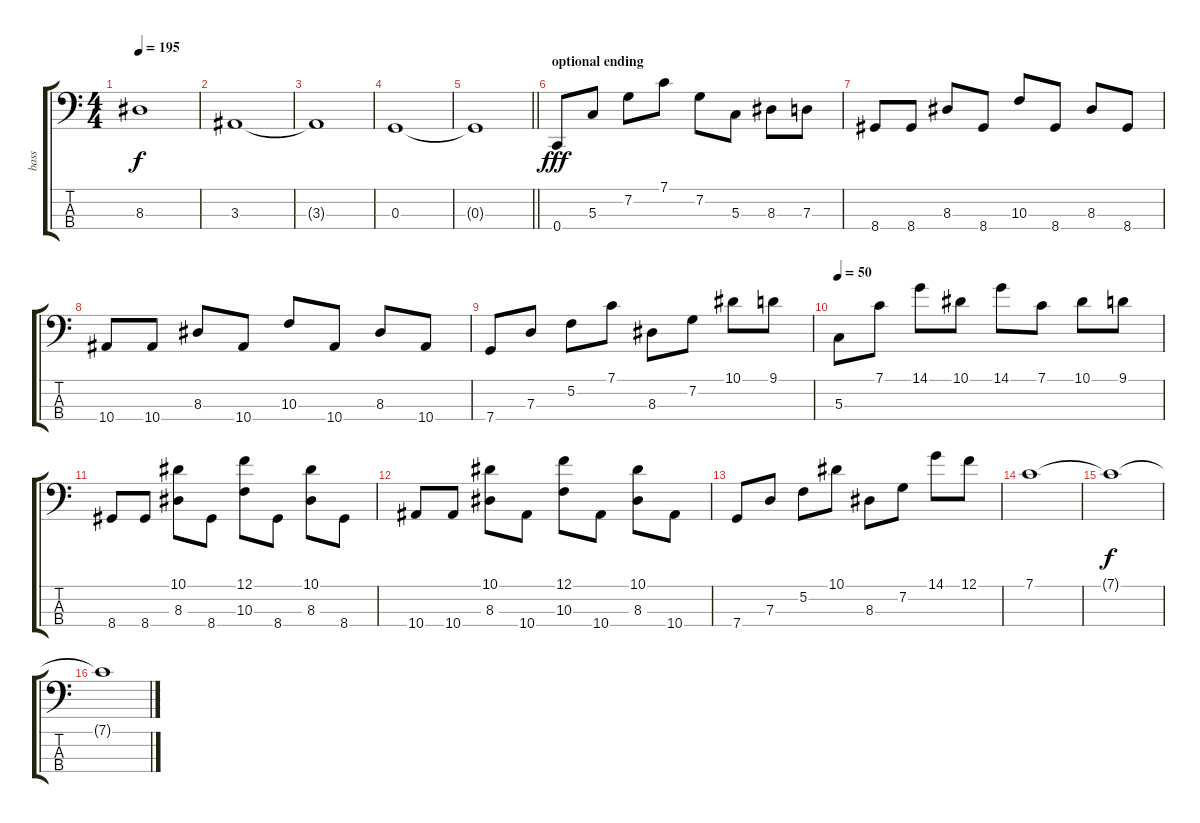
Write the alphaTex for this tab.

\track ("bass" "bass") {instrument electricbasspick}
\staff {score tabs}
\tuning (F2 C2 G1 C1) {hide}
\ts (4 4)
\tempo 195
\clef f4
\ks c
8.3{t}.1{dy f} |
3.3.1 |
3.3{t}.1 |
0.3.1 |
\barLineRight lightlight
0.3{t}.1 |
\section ("" "optional ending")
0.4.8{dy fff} 5.3.8 7.2.8 7.1.8 7.2.8 5.3.8 8.3.8 7.3.8 |
8.4.8 8.4.8 8.3.8 8.4.8 10.3.8 8.4.8 8.3.8 8.4.8 |
10.4.8 10.4.8 8.3.8 10.4.8 10.3.8 10.4.8 8.3.8 10.4.8 |
7.4.8 7.3.8 5.2.8 7.1.8 8.3.8 7.2.8 10.1.8 9.1.8 |
\tempo 50
5.3.8 7.1.8 14.1.8 10.1.8 14.1.8 7.1.8 10.1.8 9.1.8 |
8.4.8 8.4.8 (10.1 8.3).8 8.4.8 (12.1 10.3).8 8.4.8 (10.1 8.3).8 8.4.8 |
10.4.8 10.4.8 (10.1 8.3).8 10.4.8 (12.1 10.3).8 10.4.8 (10.1 8.3).8 10.4.8 |
7.4.8 7.3.8 5.2.8 10.1.8 8.3.8 7.2.8 14.1.8 12.1.8 |
7.1.1 |
7.1{t}.1{dy f} |
7.1{t}.1
